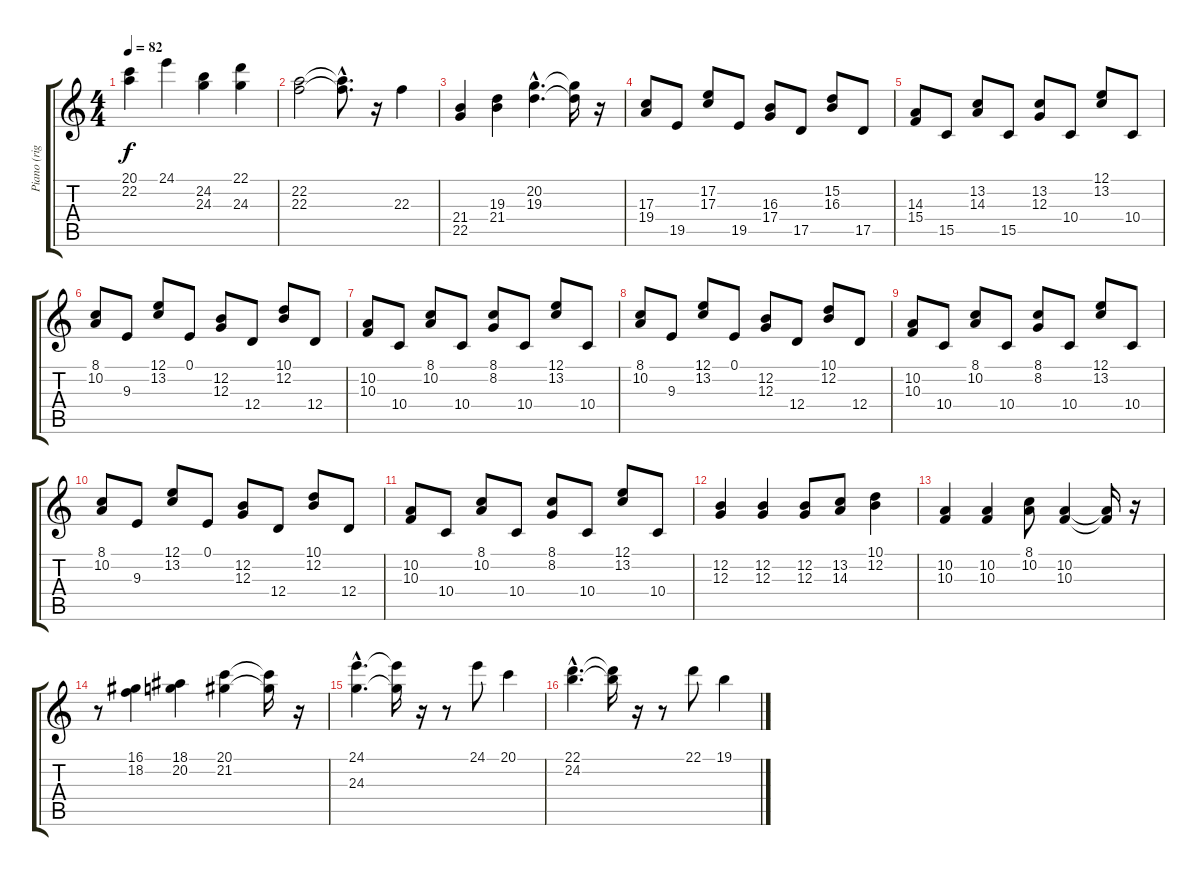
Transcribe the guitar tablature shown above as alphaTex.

\track ("Piano (right)" "Piano (rig") {instrument acousticgrandpiano}
\staff {score tabs}
\tuning (E4 B3 G3 D3 A2 E2) {hide}
\ts (4 4)
\tempo 82
\clef g2
\ks c
(20.1 22.2).4{dy f} 24.1.4 (24.2 24.3).4 (22.1 24.3).4 |
(22.2 22.3).2 (22.2{hac t} 22.3{hac t}).8{d} r.16 22.3.4 |
(21.4 22.5).4 (19.3 21.4).4 (20.2{hac} 19.3{hac}).4{d} (20.2{t} 19.3{t}).16 r.16 |
(17.3 19.4).8 19.5.8 (17.2 17.3).8 19.5.8 (16.3 17.4).8 17.5.8 (15.2 16.3).8 17.5.8 |
(14.3 15.4).8 15.5.8 (13.2 14.3).8 15.5.8 (13.2 12.3).8 10.4.8 (12.1 13.2).8 10.4.8 |
(8.1 10.2).8 9.3.8 (12.1 13.2).8 0.1.8 (12.2 12.3).8 12.4.8 (10.1 12.2).8 12.4.8 |
(10.2 10.3).8 10.4.8 (8.1 10.2).8 10.4.8 (8.1 8.2).8 10.4.8 (12.1 13.2).8 10.4.8 |
(8.1 10.2).8 9.3.8 (12.1 13.2).8 0.1.8 (12.2 12.3).8 12.4.8 (10.1 12.2).8 12.4.8 |
(10.2 10.3).8 10.4.8 (8.1 10.2).8 10.4.8 (8.1 8.2).8 10.4.8 (12.1 13.2).8 10.4.8 |
(8.1 10.2).8 9.3.8 (12.1 13.2).8 0.1.8 (12.2 12.3).8 12.4.8 (10.1 12.2).8 12.4.8 |
(10.2 10.3).8 10.4.8 (8.1 10.2).8 10.4.8 (8.1 8.2).8 10.4.8 (12.1 13.2).8 10.4.8 |
(12.2 12.3).4 (12.2 12.3).4 (12.2 12.3).8 (13.2 14.3).8 (10.1 12.2).4 |
(10.2 10.3).4 (10.2 10.3).4 (8.1 10.2).8 (10.2 10.3).4 (10.2{t} 10.3{t}).16 r.16 |
r.8 (16.1 18.2).4 (18.1 20.2).4 (20.1 21.2).4 (20.1{t} 21.2{t}).16 r.16 |
(24.1{hac} 24.3{hac}).4{d} (24.1{t} 24.3{t}).16 r.16 r.8 24.1.8 20.1.4 |
(22.1{hac} 24.2{hac}).4{d} (22.1{t} 24.2{t}).16 r.16 r.8 22.1.8 19.1.4
